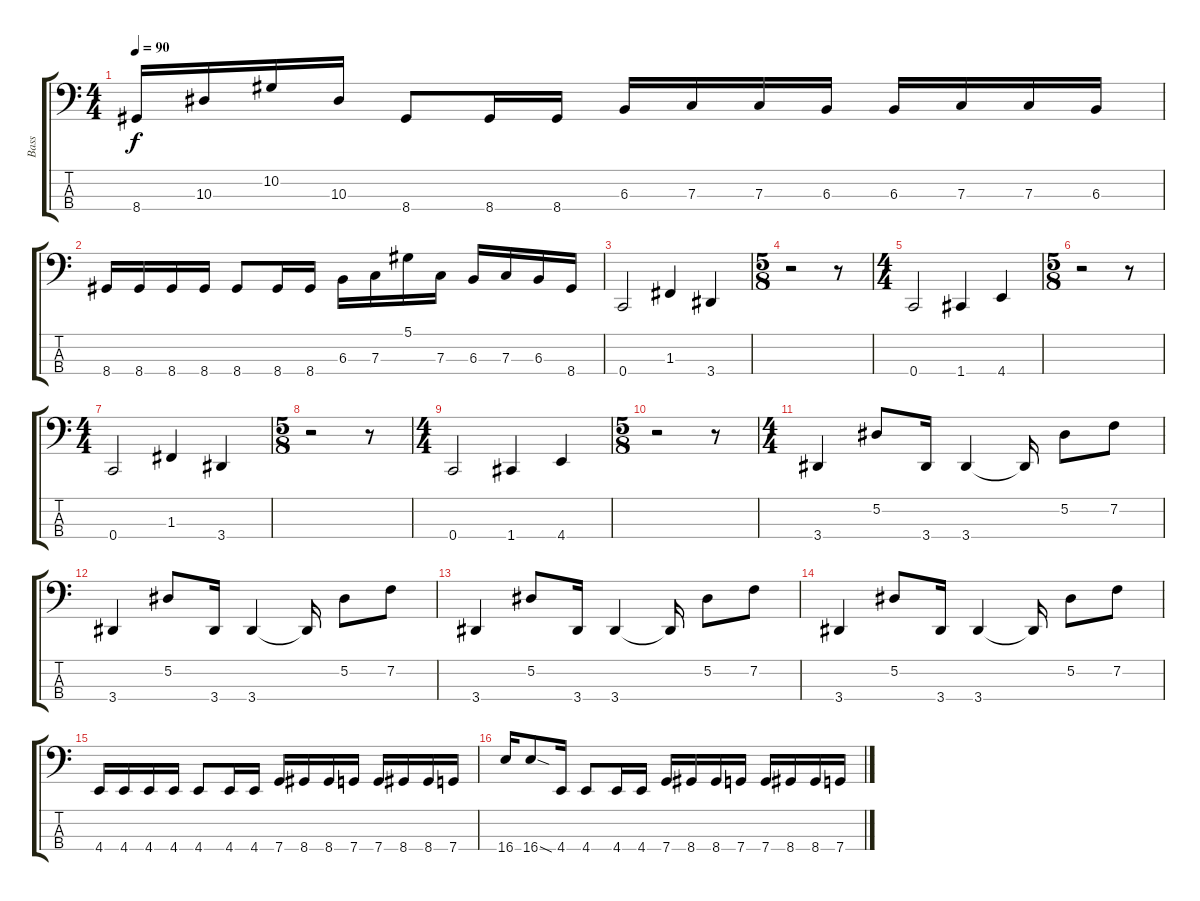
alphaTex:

\track ("Bass" "Bass") {instrument fretlessbass}
\staff {score tabs}
\tuning (Eb2 Bb1 F1 C1) {hide}
\ts (4 4)
\tempo 90
\clef f4
\ks c
8.4.16{dy f} 10.3.16 10.2.16 10.3.16 8.4.8 8.4.16 8.4.16 6.3.16 7.3.16 7.3.16 6.3.16 6.3.16 7.3.16 7.3.16 6.3.16 |
8.4.16 8.4.16 8.4.16 8.4.16 8.4.8 8.4.16 8.4.16 6.3.16 7.3.16 5.1.16 7.3.16 6.3.16 7.3.16 6.3.16 8.4.16 |
0.4.2 1.3.4 3.4.4 |
\ts (5 8)
r.2 r.8 |
\ts (4 4)
0.4.2 1.4.4 4.4.4 |
\ts (5 8)
r.2 r.8 |
\ts (4 4)
0.4.2 1.3.4 3.4.4 |
\ts (5 8)
r.2 r.8 |
\ts (4 4)
0.4.2 1.4.4 4.4.4 |
\ts (5 8)
r.2 r.8 |
\ts (4 4)
3.4.4 5.2.8 3.4.16 3.4.4 3.4{t}.16 5.2.8 7.2.8 |
3.4.4 5.2.8 3.4.16 3.4.4 3.4{t}.16 5.2.8 7.2.8 |
3.4.4 5.2.8 3.4.16 3.4.4 3.4{t}.16 5.2.8 7.2.8 |
3.4.4 5.2.8 3.4.16 3.4.4 3.4{t}.16 5.2.8 7.2.8 |
4.4.16 4.4.16 4.4.16 4.4.16 4.4.8 4.4.16 4.4.16 7.4.16 8.4.16 8.4.16 7.4.16 7.4.16 8.4.16 8.4.16 7.4.16 |
16.4.16 16.4{sod}.8 4.4.16 4.4.8 4.4.16 4.4.16 7.4.16 8.4.16 8.4.16 7.4.16 7.4.16 8.4.16 8.4.16 7.4.16
